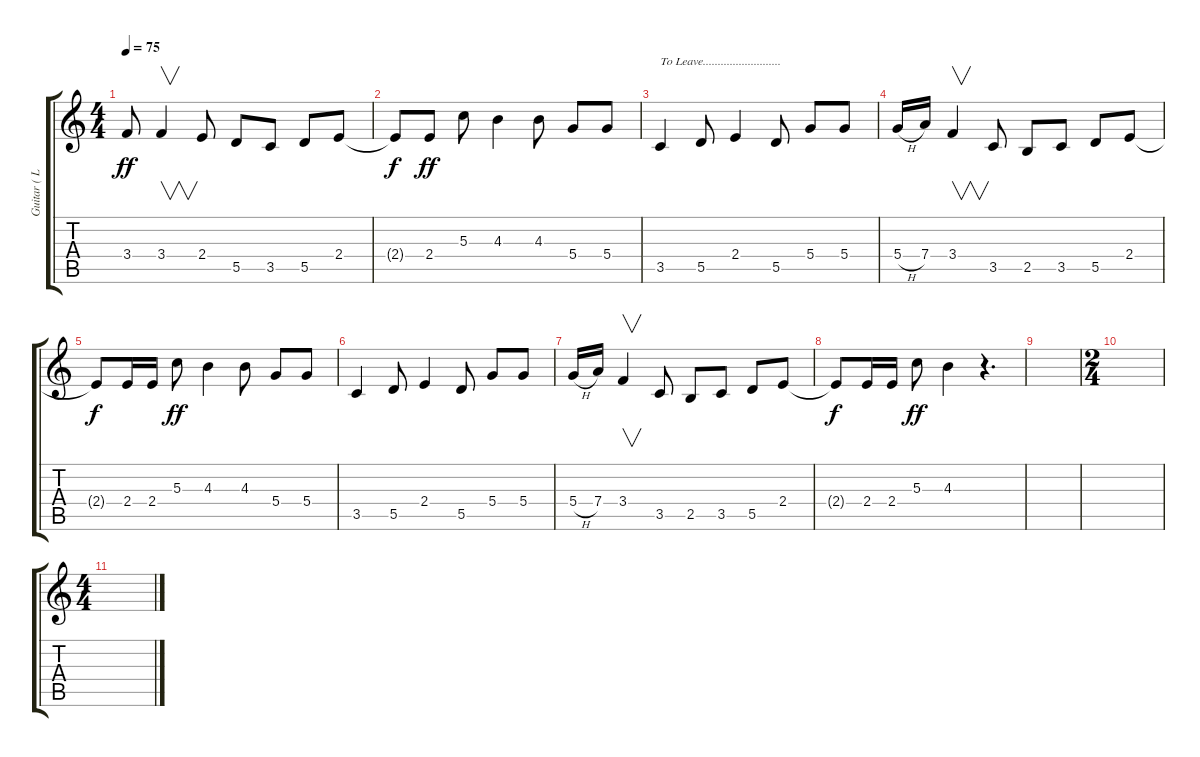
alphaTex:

\track ("Guitar ( L )" "Guitar ( L") {instrument overdrivenguitar}
\staff {score tabs}
\tuning (E4 B3 G3 D3 A2 E2) {hide}
\ts (4 4)
\tempo 75
\clef g2
\ks c
3.4.8{dy ff} 3.4.4{v} 2.4.8 5.5.8 3.5.8 5.5.8 2.4.8 |
2.4{t}.8{dy f} 2.4.8{dy ff} 5.3.8 4.3.4 4.3.8 5.4.8 5.4.8 |
3.5.4{txt "To Leave.........................."} 5.5.8 2.4.4 5.5.8 5.4.8 5.4.8 |
5.4{h}.16 7.4.16 3.4.4{v} 3.5.8 2.5.8 3.5.8 5.5.8 2.4.8 |
2.4{t}.8{dy f} 2.4.16 2.4.16 5.3.8{dy ff} 4.3.4 4.3.8 5.4.8 5.4.8 |
3.5.4 5.5.8 2.4.4 5.5.8 5.4.8 5.4.8 |
5.4{h}.16 7.4.16 3.4.4{v} 3.5.8 2.5.8 3.5.8 5.5.8 2.4.8 |
2.4{t}.8{dy f} 2.4.16 2.4.16 5.3.8{dy ff} 4.3.4 r.4{d} |
|
\ts (2 4)
|
\ts (4 4)
